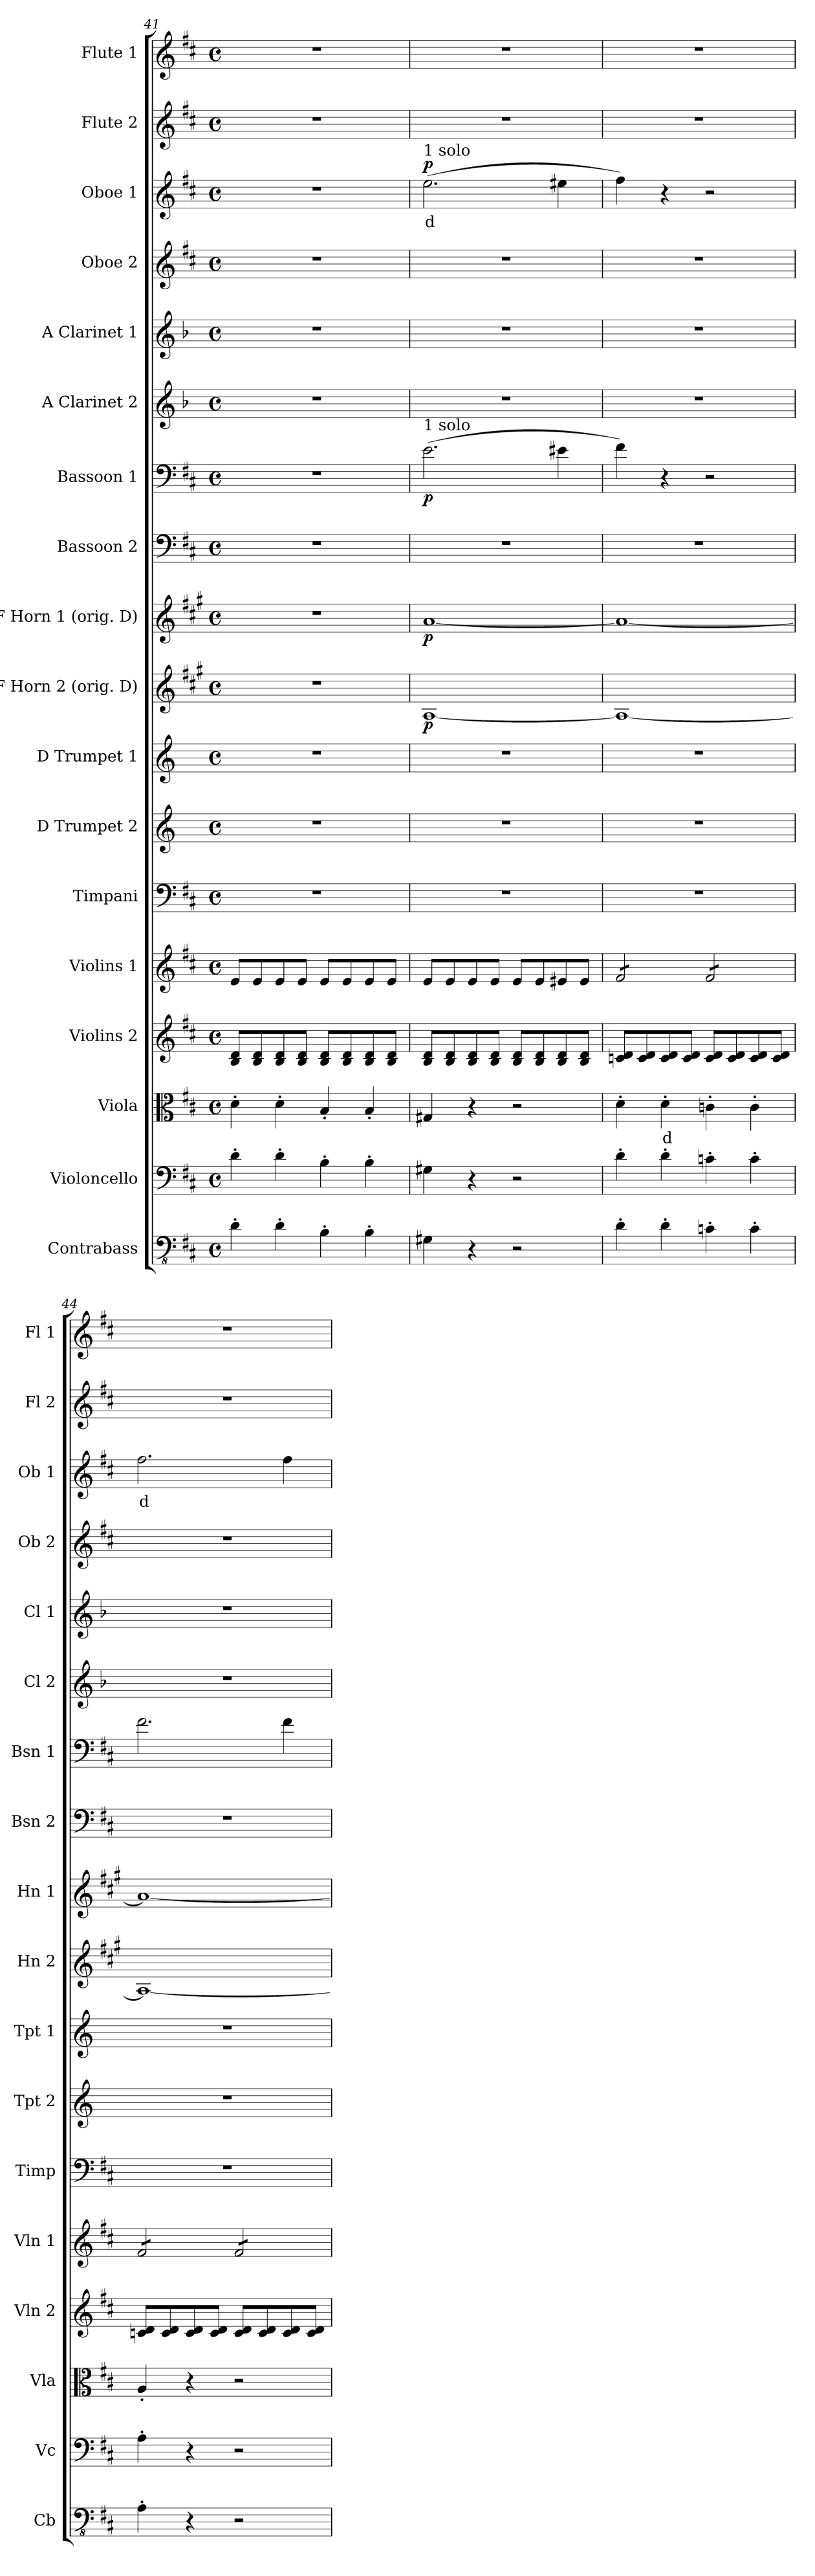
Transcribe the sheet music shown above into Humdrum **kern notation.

**kern	**kern	**kern	**text	**kern	**kern	**kern	**kern	**kern	**kern	**dynam	**kern	**dynam	**kern	**kern	**dynam	**kern	**kern	**kern	**kern	**text	**dynam	**kern	**kern
*part18	*part17	*part16	*part16	*part15	*part14	*part13	*part12	*part11	*part10	*part10	*part9	*part9	*part8	*part7	*part7	*part6	*part5	*part4	*part3	*part3	*part3	*part2	*part1
*staff18	*staff17	*staff16	*staff16	*staff15	*staff14	*staff13	*staff12	*staff11	*staff10	*staff10	*staff9	*staff9	*staff8	*staff7	*staff7	*staff6	*staff5	*staff4	*staff3	*staff3	*staff3	*staff2	*staff1
*I"Contrabass	*I"Violoncello	*I"Viola	*	*I"Violins 2	*I"Violins 1	*I"Timpani	*I"D Trumpet 2	*I"D Trumpet 1	*I"F Horn 2 (orig.  D)	*	*I"F Horn 1 (orig.  D)	*	*I"Bassoon 2	*I"Bassoon 1	*	*I"A Clarinet 2	*I"A Clarinet 1	*I"Oboe 2	*I"Oboe 1	*	*	*I"Flute 2	*I"Flute 1
*I'Cb	*I'Vc	*I'Vla	*	*I'Vln 2	*I'Vln 1	*I'Timp	*I'Tpt 2	*I'Tpt 1	*I'Hn 2	*	*I'Hn 1	*	*I'Bsn 2	*I'Bsn 1	*	*I'Cl 2	*I'Cl 1	*I'Ob 2	*I'Ob 1	*	*	*I'Fl 2	*I'Fl 1
*clefFv4	*clefF4	*clefC3	*	*clefG2	*clefG2	*clefF4	*clefG2	*clefG2	*clefG2	*	*clefG2	*	*clefF4	*clefF4	*	*clefG2	*clefG2	*clefG2	*clefG2	*	*	*clefG2	*clefG2
*	*	*	*	*	*	*	*ITrd-1c-2	*ITrd-1c-2	*ITrd4c7	*	*ITrd4c7	*	*	*	*	*ITrd2c3	*ITrd2c3	*	*	*	*	*	*
*k[f#c#]	*k[f#c#]	*k[f#c#]	*	*k[f#c#]	*k[f#c#]	*k[f#c#]	*k[f#c#]	*k[f#c#]	*k[f#c#]	*	*k[f#c#]	*	*k[f#c#]	*k[f#c#]	*	*k[f#c#]	*k[f#c#]	*k[f#c#]	*k[f#c#]	*	*	*k[f#c#]	*k[f#c#]
*M4/4	*M4/4	*M4/4	*	*M4/4	*M4/4	*M4/4	*M4/4	*M4/4	*M4/4	*	*M4/4	*	*M4/4	*M4/4	*	*M4/4	*M4/4	*M4/4	*M4/4	*	*	*M4/4	*M4/4
*met(c)	*met(c)	*met(c)	*	*met(c)	*met(c)	*met(c)	*met(c)	*met(c)	*met(c)	*	*met(c)	*	*met(c)	*met(c)	*	*met(c)	*met(c)	*met(c)	*met(c)	*	*	*met(c)	*met(c)
=41	=41	=41	=41	=41	=41	=41	=41	=41	=41	=41	=41	=41	=41	=41	=41	=41	=41	=41	=41	=41	=41	=41	=41
4D'\	4d'\	4d'\	.	8B/ 8d/L	8e/L	1r	1r	1r	1r	.	1r	.	1r	1r	.	1r	1r	1r	1r	.	.	1r	1r
.	.	.	.	8B/ 8d/	8e/	.	.	.	.	.	.	.	.	.	.	.	.	.	.	.	.	.	.
4D'\	4d'\	4d'\	.	8B/ 8d/	8e/	.	.	.	.	.	.	.	.	.	.	.	.	.	.	.	.	.	.
.	.	.	.	8B/ 8d/J	8e/J	.	.	.	.	.	.	.	.	.	.	.	.	.	.	.	.	.	.
4BB'\	4B'\	4B'/	.	8B/ 8d/L	8e/L	.	.	.	.	.	.	.	.	.	.	.	.	.	.	.	.	.	.
.	.	.	.	8B/ 8d/	8e/	.	.	.	.	.	.	.	.	.	.	.	.	.	.	.	.	.	.
4BB'\	4B'\	4B'/	.	8B/ 8d/	8e/	.	.	.	.	.	.	.	.	.	.	.	.	.	.	.	.	.	.
.	.	.	.	8B/ 8d/J	8e/J	.	.	.	.	.	.	.	.	.	.	.	.	.	.	.	.	.	.
=42	=42	=42	=42	=42	=42	=42	=42	=42	=42	=42	=42	=42	=42	=42	=42	=42	=42	=42	=42	=42	=42	=42	=42
!	!	!	!	!	!	!	!	!	!	!	!	!	!	!	!	!	!	!	!LO:TX:a:t=1 solo	!	!	!	!
!	!	!	!	!	!	!	!	!	!	!	!	!	!	!LO:TX:a:t=1 solo	!	!	!	!	!	!	!	!	!
!	!	!	!	!	!	!	!	!	!	!LO:DY:b	!	!LO:DY:b	!	!	!LO:DY:b	!	!	!	!	!LO:LY:b:color=#FF0000	!LO:DY:b	!	!
4GG#X\	4G#X\	4G#X/	.	8B/ 8d/L	8e/L	1r	1r	1r	[1D	p	[1d	p	1r	(>2.e\	p	1r	1r	1r	(>2.ee\	d	p	1r	1r
.	.	.	.	8B/ 8d/	8e/	.	.	.	.	.	.	.	.	.	.	.	.	.	.	.	.	.	.
4r	4r	4r	.	8B/ 8d/	8e/	.	.	.	.	.	.	.	.	.	.	.	.	.	.	.	.	.	.
.	.	.	.	8B/ 8d/J	8e/J	.	.	.	.	.	.	.	.	.	.	.	.	.	.	.	.	.	.
2r	2r	2r	.	8B/ 8d/L	8e/L	.	.	.	.	.	.	.	.	.	.	.	.	.	.	.	.	.	.
.	.	.	.	8B/ 8d/	8e/	.	.	.	.	.	.	.	.	.	.	.	.	.	.	.	.	.	.
.	.	.	.	8B/ 8d/	8e#X/	.	.	.	.	.	.	.	.	4e#X\	.	.	.	.	4ee#X\	.	.	.	.
.	.	.	.	8B/ 8d/J	8e#/J	.	.	.	.	.	.	.	.	.	.	.	.	.	.	.	.	.	.
=43	=43	=43	=43	=43	=43	=43	=43	=43	=43	=43	=43	=43	=43	=43	=43	=43	=43	=43	=43	=43	=43	=43	=43
*	*	*	*	*	*tremolo	*	*	*	*	*	*	*	*	*	*	*	*	*	*	*	*	*	*
4D'\	4d'\	4d'\	.	8cn/ 8d/L	8f#/L	1r	1r	1r	1D_	.	1d_	.	1r	4f#\)	.	1r	1r	1r	4ff#\)	.	.	1r	1r
.	.	.	.	8c/ 8d/	8f#/	.	.	.	.	.	.	.	.	.	.	.	.	.	.	.	.	.	.
!	!	!	!LO:LY:b:color=#FF0000	!	!	!	!	!	!	!	!	!	!	!	!	!	!	!	!	!	!	!	!
4D'\	4d'\	4d'\	d	8c/ 8d/	8f#/	.	.	.	.	.	.	.	.	4r	.	.	.	.	4r	.	.	.	.
.	.	.	.	8c/ 8d/J	8f#/J	.	.	.	.	.	.	.	.	.	.	.	.	.	.	.	.	.	.
4Cn'\	4cn'\	4cn'\	.	8c/ 8d/L	8f#/L	.	.	.	.	.	.	.	.	2r	.	.	.	.	2r	.	.	.	.
.	.	.	.	8c/ 8d/	8f#/	.	.	.	.	.	.	.	.	.	.	.	.	.	.	.	.	.	.
4C'\	4c'\	4c'\	.	8c/ 8d/	8f#/	.	.	.	.	.	.	.	.	.	.	.	.	.	.	.	.	.	.
.	.	.	.	8c/ 8d/J	8f#/J	.	.	.	.	.	.	.	.	.	.	.	.	.	.	.	.	.	.
=44	=44	=44	=44	=44	=44	=44	=44	=44	=44	=44	=44	=44	=44	=44	=44	=44	=44	=44	=44	=44	=44	=44	=44
!	!	!	!	!	!	!	!	!	!	!	!	!	!	!	!	!	!	!	!	!LO:LY:b:color=#FF0000	!	!	!
4AA'\	4A'\	4A'/	.	8cn/ 8d/L	8f#/L	1r	1r	1r	1D_	.	1d_	.	1r	2.f#\	.	1r	1r	1r	2.ff#\	d	.	1r	1r
.	.	.	.	8c/ 8d/	8f#/	.	.	.	.	.	.	.	.	.	.	.	.	.	.	.	.	.	.
4r	4r	4r	.	8c/ 8d/	8f#/	.	.	.	.	.	.	.	.	.	.	.	.	.	.	.	.	.	.
.	.	.	.	8c/ 8d/J	8f#/J	.	.	.	.	.	.	.	.	.	.	.	.	.	.	.	.	.	.
2r	2r	2r	.	8c/ 8d/L	8f#/L	.	.	.	.	.	.	.	.	.	.	.	.	.	.	.	.	.	.
.	.	.	.	8c/ 8d/	8f#/	.	.	.	.	.	.	.	.	.	.	.	.	.	.	.	.	.	.
.	.	.	.	8c/ 8d/	8f#/	.	.	.	.	.	.	.	.	4f#\	.	.	.	.	4ff#\	.	.	.	.
.	.	.	.	8c/ 8d/J	8f#/J	.	.	.	.	.	.	.	.	.	.	.	.	.	.	.	.	.	.
*	*	*	*	*	*Xtremolo	*	*	*	*	*	*	*	*	*	*	*	*	*	*	*	*	*	*
=	=	=	=	=	=	=	=	=	=	=	=	=	=	=	=	=	=	=	=	=	=	=	=
*-	*-	*-	*-	*-	*-	*-	*-	*-	*-	*-	*-	*-	*-	*-	*-	*-	*-	*-	*-	*-	*-	*-	*-
